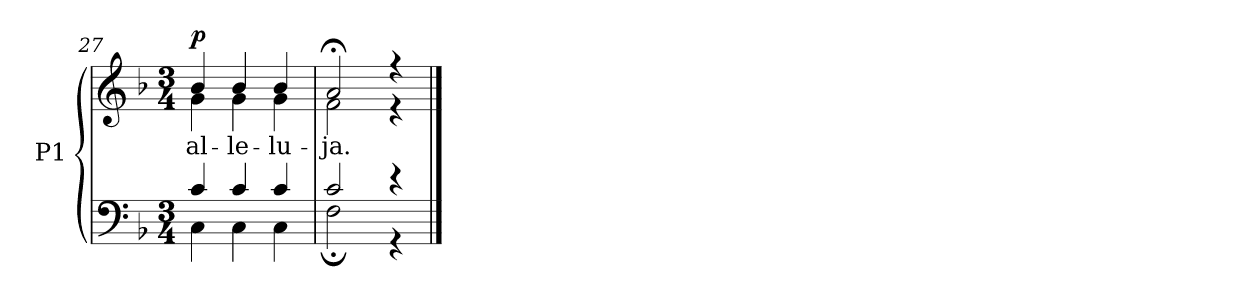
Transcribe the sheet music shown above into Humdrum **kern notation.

**kern	**kern	**text	**dynam
*part1	*part1	*part1	*part1
*staff2	*staff1	*staff1	*staff1/2
*I"P1	*	*	*
*clefF4	*clefG2	*	*
*k[b-]	*k[b-]	*	*
*F:	*F:	*	*
*M3/4	*M3/4	*	*
=27	=27	=27	=27
*^	*	*	*
!	!	!	!LO:LY:b:color=#000000	!
*	*	*^	*	*
4ci/	4Ci\	4b-i/	4gi\	al-	p
!	!	!	!	!LO:LY:b:color=#000000	!
4ci/	4Ci\	4b-i/	4gi\	-le-	.
!	!	!	!	!LO:LY:b:color=#000000	!
4ci/	4Ci\	4b-i/	4gi\	-lu-	.
=28	=28	=28	=28	=28	=28
!	!	!	!	!LO:LY:b:color=#000000	!
2ci/	2F;i\	2a;i/	2fi\	-ja.	.
4r	4r	4r	4r	.	.
*v	*v	*	*	*	*
*	*v	*v	*	*
==	==	==	==
*-	*-	*-	*-
